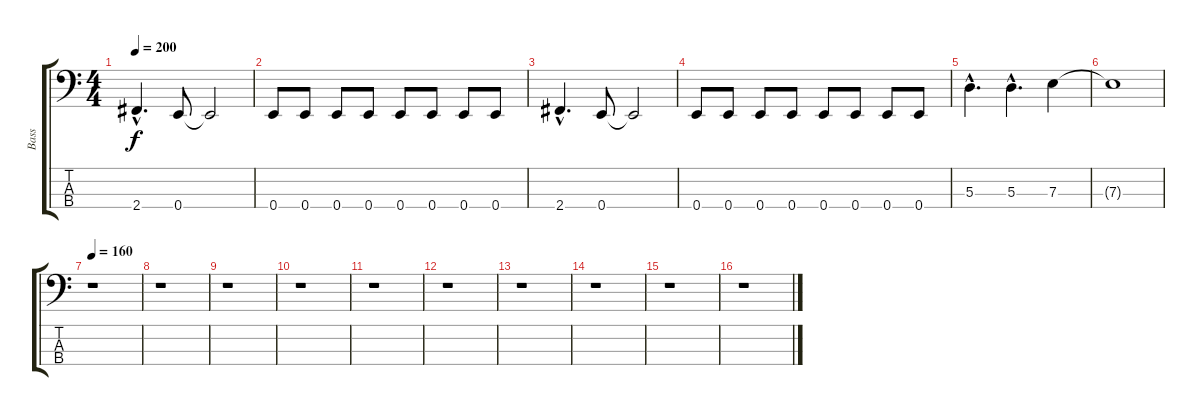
\track ("Bass" "Bass") {instrument electricbasspick}
\staff {score tabs}
\tuning (G2 D2 A1 E1) {hide}
\ts (4 4)
\tempo 200
\clef f4
\ks c
2.4{hac}.4{d dy f} 0.4.8 0.4{t}.2 |
0.4.8 0.4.8 0.4.8 0.4.8 0.4.8 0.4.8 0.4.8 0.4.8 |
2.4{hac}.4{d} 0.4.8 0.4{t}.2 |
0.4.8 0.4.8 0.4.8 0.4.8 0.4.8 0.4.8 0.4.8 0.4.8 |
5.3{hac}.4{d} 5.3{hac}.4{d} 7.3.4 |
7.3{t}.1 |
\tempo 160
r.1 |
r.1 |
r.1 |
r.1 |
r.1 |
r.1 |
r.1 |
r.1 |
r.1 |
r.1
